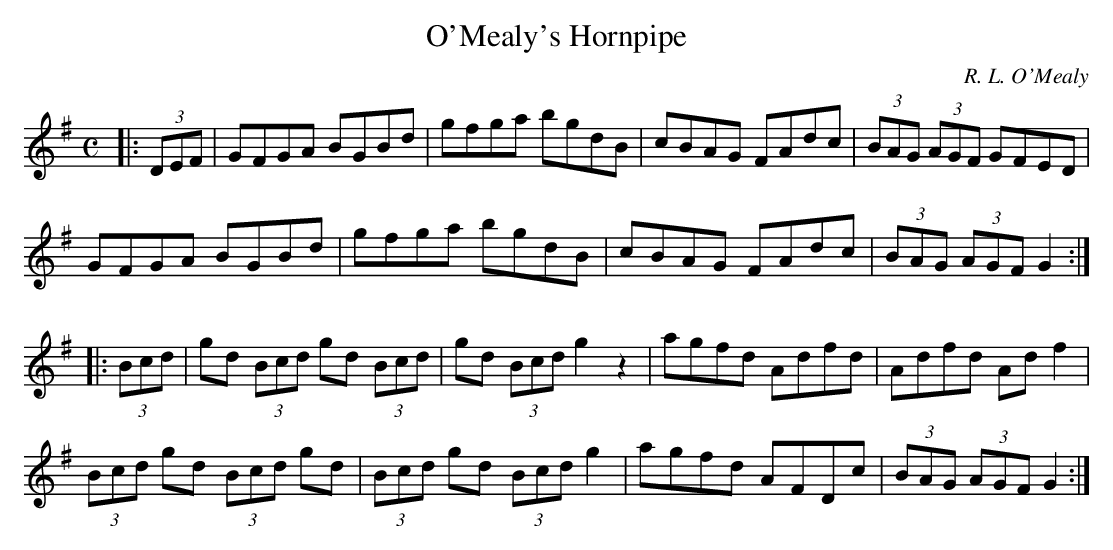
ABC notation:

X:1
T:O'Mealy's Hornpipe
C:R. L. O'Mealy
M:C
K:G
|:(3DEF | GFGA BGBd | gfga bgdB | cBAG FAdc | (3BAG (3AGF GFED |
GFGA BGBd | gfga bgdB | cBAG FAdc | (3BAG (3AGF G2:|
|:(3Bcd | gd (3Bcd gd (3Bcd | gd (3Bcd g2 z2 | agfd Adfd | Adfd Adf2 |
(3Bcd gd (3Bcd gd | (3Bcd gd (3Bcd g2 | agfd AFDc | (3BAG (3AGF G2:|
